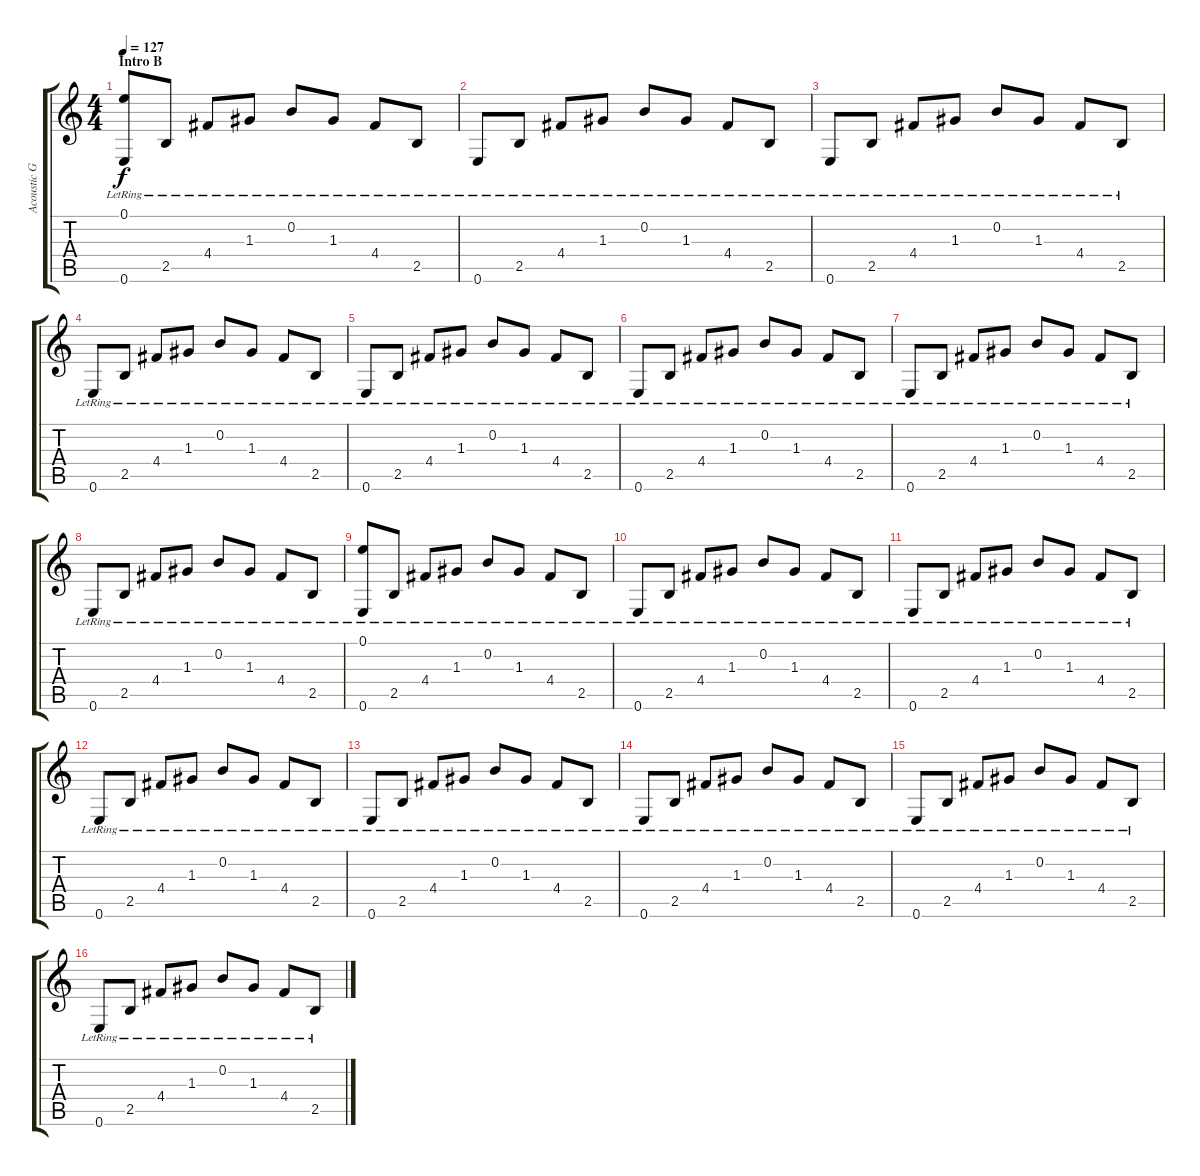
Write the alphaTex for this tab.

\track ("Acoustic Guitar 1" "Acoustic G") {instrument acousticguitarnylon}
\staff {score tabs}
\tuning (E4 B3 G3 D3 A2 E2) {hide}
\ts (4 4)
\section ("" "Intro B")
\tempo 127
\clef g2
\ks c
(0.1{lr} 0.6{lr}).8{dy f} 2.5{lr}.8 4.4{lr}.8 1.3{lr}.8 0.2{lr}.8 1.3{lr}.8 4.4{lr}.8 2.5{lr}.8 |
0.6{lr}.8 2.5{lr}.8 4.4{lr}.8 1.3{lr}.8 0.2{lr}.8 1.3{lr}.8 4.4{lr}.8 2.5{lr}.8 |
0.6{lr}.8 2.5{lr}.8 4.4{lr}.8 1.3{lr}.8 0.2{lr}.8 1.3{lr}.8 4.4{lr}.8 2.5{lr}.8 |
0.6{lr}.8 2.5{lr}.8 4.4{lr}.8 1.3{lr}.8 0.2{lr}.8 1.3{lr}.8 4.4{lr}.8 2.5{lr}.8 |
0.6{lr}.8 2.5{lr}.8 4.4{lr}.8 1.3{lr}.8 0.2{lr}.8 1.3{lr}.8 4.4{lr}.8 2.5{lr}.8 |
0.6{lr}.8 2.5{lr}.8 4.4{lr}.8 1.3{lr}.8 0.2{lr}.8 1.3{lr}.8 4.4{lr}.8 2.5{lr}.8 |
0.6{lr}.8 2.5{lr}.8 4.4{lr}.8 1.3{lr}.8 0.2{lr}.8 1.3{lr}.8 4.4{lr}.8 2.5{lr}.8 |
0.6{lr}.8 2.5{lr}.8 4.4{lr}.8 1.3{lr}.8 0.2{lr}.8 1.3{lr}.8 4.4{lr}.8 2.5{lr}.8 |
(0.1{lr} 0.6{lr}).8 2.5{lr}.8 4.4{lr}.8 1.3{lr}.8 0.2{lr}.8 1.3{lr}.8 4.4{lr}.8 2.5{lr}.8 |
0.6{lr}.8 2.5{lr}.8 4.4{lr}.8 1.3{lr}.8 0.2{lr}.8 1.3{lr}.8 4.4{lr}.8 2.5{lr}.8 |
0.6{lr}.8 2.5{lr}.8 4.4{lr}.8 1.3{lr}.8 0.2{lr}.8 1.3{lr}.8 4.4{lr}.8 2.5{lr}.8 |
0.6{lr}.8 2.5{lr}.8 4.4{lr}.8 1.3{lr}.8 0.2{lr}.8 1.3{lr}.8 4.4{lr}.8 2.5{lr}.8 |
0.6{lr}.8 2.5{lr}.8 4.4{lr}.8 1.3{lr}.8 0.2{lr}.8 1.3{lr}.8 4.4{lr}.8 2.5{lr}.8 |
0.6{lr}.8 2.5{lr}.8 4.4{lr}.8 1.3{lr}.8 0.2{lr}.8 1.3{lr}.8 4.4{lr}.8 2.5{lr}.8 |
0.6{lr}.8 2.5{lr}.8 4.4{lr}.8 1.3{lr}.8 0.2{lr}.8 1.3{lr}.8 4.4{lr}.8 2.5{lr}.8 |
0.6{lr}.8 2.5{lr}.8 4.4{lr}.8 1.3{lr}.8 0.2{lr}.8 1.3{lr}.8 4.4{lr}.8 2.5{lr}.8
